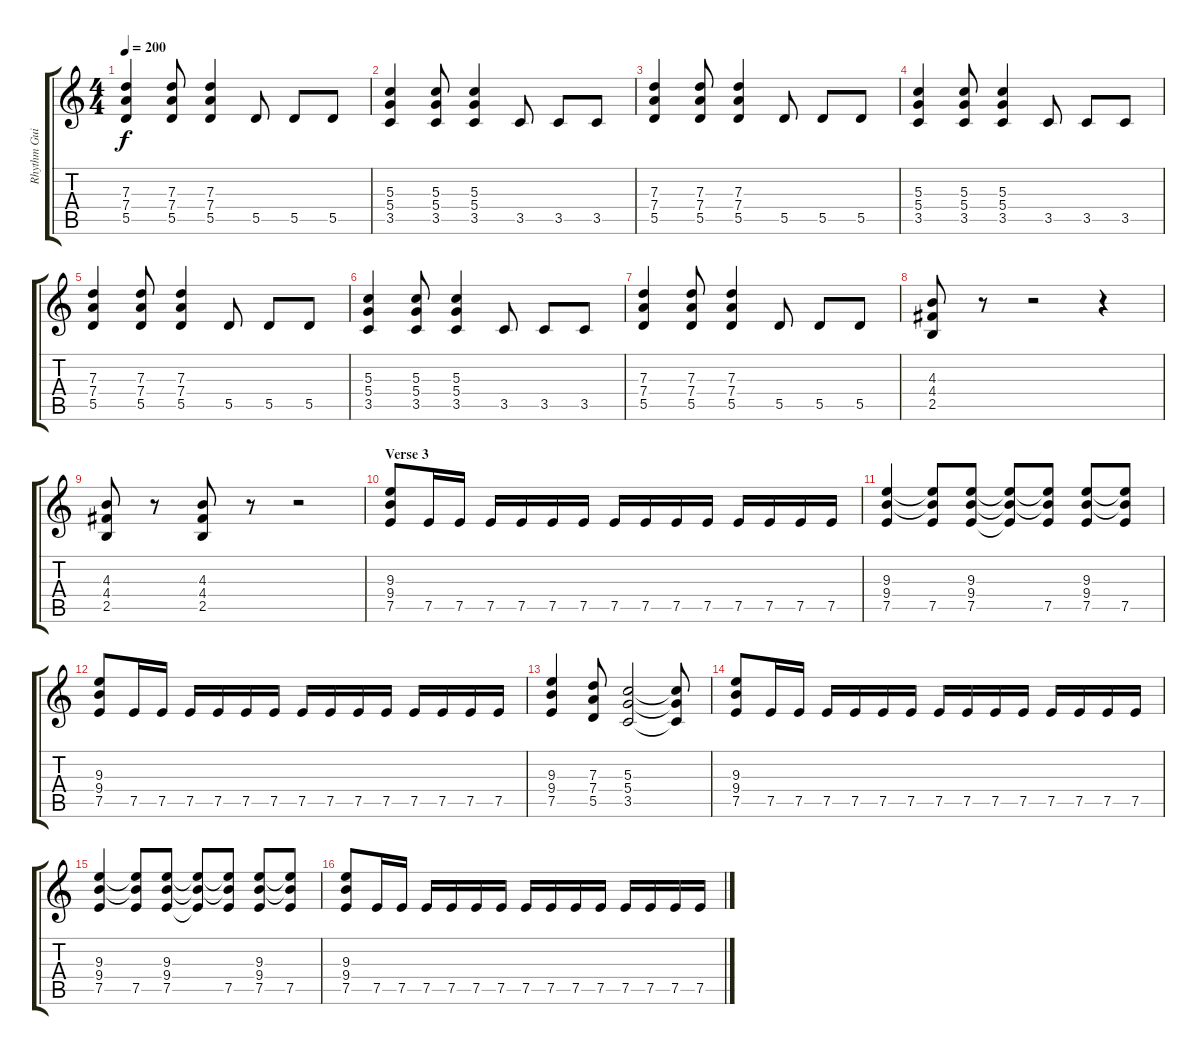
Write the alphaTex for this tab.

\track ("Rhythm Guitar 1" "Rhythm Gui") {instrument distortionguitar}
\staff {score tabs}
\tuning (E4 B3 G3 D3 A2 E2) {hide}
\ts (4 4)
\tempo 200
\clef g2
\ks c
(7.3 7.4 5.5).4{dy f} (7.3 7.4 5.5).8 (7.3 7.4 5.5).4 5.5.8 5.5.8 5.5.8 |
(5.3 5.4 3.5).4 (5.3 5.4 3.5).8 (5.3 5.4 3.5).4 3.5.8 3.5.8 3.5.8 |
(7.3 7.4 5.5).4 (7.3 7.4 5.5).8 (7.3 7.4 5.5).4 5.5.8 5.5.8 5.5.8 |
(5.3 5.4 3.5).4 (5.3 5.4 3.5).8 (5.3 5.4 3.5).4 3.5.8 3.5.8 3.5.8 |
(7.3 7.4 5.5).4 (7.3 7.4 5.5).8 (7.3 7.4 5.5).4 5.5.8 5.5.8 5.5.8 |
(5.3 5.4 3.5).4 (5.3 5.4 3.5).8 (5.3 5.4 3.5).4 3.5.8 3.5.8 3.5.8 |
(7.3 7.4 5.5).4 (7.3 7.4 5.5).8 (7.3 7.4 5.5).4 5.5.8 5.5.8 5.5.8 |
(4.3 4.4 2.5).8 r.8 r.2 r.4 |
(4.3 4.4 2.5).8 r.8 (4.3 4.4 2.5).8 r.8 r.2 |
\section ("" "Verse 3")
(9.3 9.4 7.5).8 7.5.16 7.5.16 7.5.16 7.5.16 7.5.16 7.5.16 7.5.16 7.5.16 7.5.16 7.5.16 7.5.16 7.5.16 7.5.16 7.5.16 |
(9.3 9.4 7.5).4 (9.3{t} 9.4{t} 7.5).8 (9.3 9.4 7.5).8 (9.3{t} 9.4{t} 7.5{t}).8 (9.3{t} 9.4{t} 7.5).8 (9.3 9.4 7.5).8 (9.3{t} 9.4{t} 7.5).8 |
(9.3 9.4 7.5).8 7.5.16 7.5.16 7.5.16 7.5.16 7.5.16 7.5.16 7.5.16 7.5.16 7.5.16 7.5.16 7.5.16 7.5.16 7.5.16 7.5.16 |
(9.3 9.4 7.5).4 (7.3 7.4 5.5).8 (5.3 5.4 3.5).2 (5.3{t} 5.4{t} 3.5{t}).8 |
(9.3 9.4 7.5).8 7.5.16 7.5.16 7.5.16 7.5.16 7.5.16 7.5.16 7.5.16 7.5.16 7.5.16 7.5.16 7.5.16 7.5.16 7.5.16 7.5.16 |
(9.3 9.4 7.5).4 (9.3{t} 9.4{t} 7.5).8 (9.3 9.4 7.5).8 (9.3{t} 9.4{t} 7.5{t}).8 (9.3{t} 9.4{t} 7.5).8 (9.3 9.4 7.5).8 (9.3{t} 9.4{t} 7.5).8 |
(9.3 9.4 7.5).8 7.5.16 7.5.16 7.5.16 7.5.16 7.5.16 7.5.16 7.5.16 7.5.16 7.5.16 7.5.16 7.5.16 7.5.16 7.5.16 7.5.16
